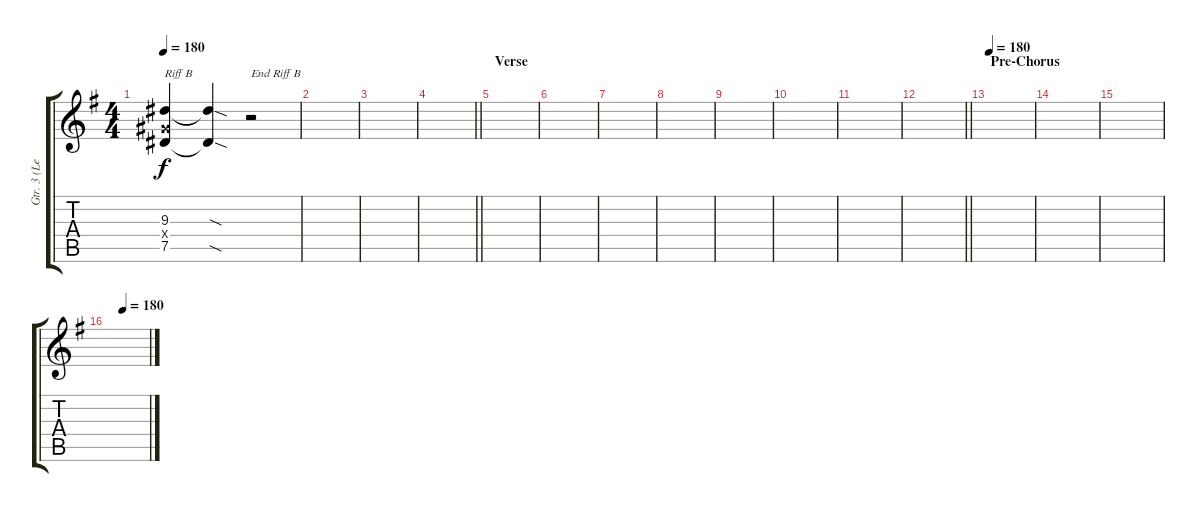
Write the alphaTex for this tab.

\track ("Gtr. 3 (Lead)" "Gtr. 3 (Le") {instrument distortionguitar}
\staff {score tabs}
\tuning (Eb4 Bb3 Gb3 Db3 Ab2 Eb2) {hide}
\ts (4 4)
\tempo 180
\clef g2
\ks g
(9.3 7.4{x} 7.5).4{txt "Riff B" dy f} (9.3{sod t} 7.5{sod t}).4 r.2{txt "End Riff B"} |
|
|
\barLineRight lightlight
|
\section ("" "Verse")
|
|
|
|
|
|
|
\barLineRight lightlight
|
\section ("" "Pre-Chorus")
\tempo 180
|
|
|
\tempo (180 0.375)
